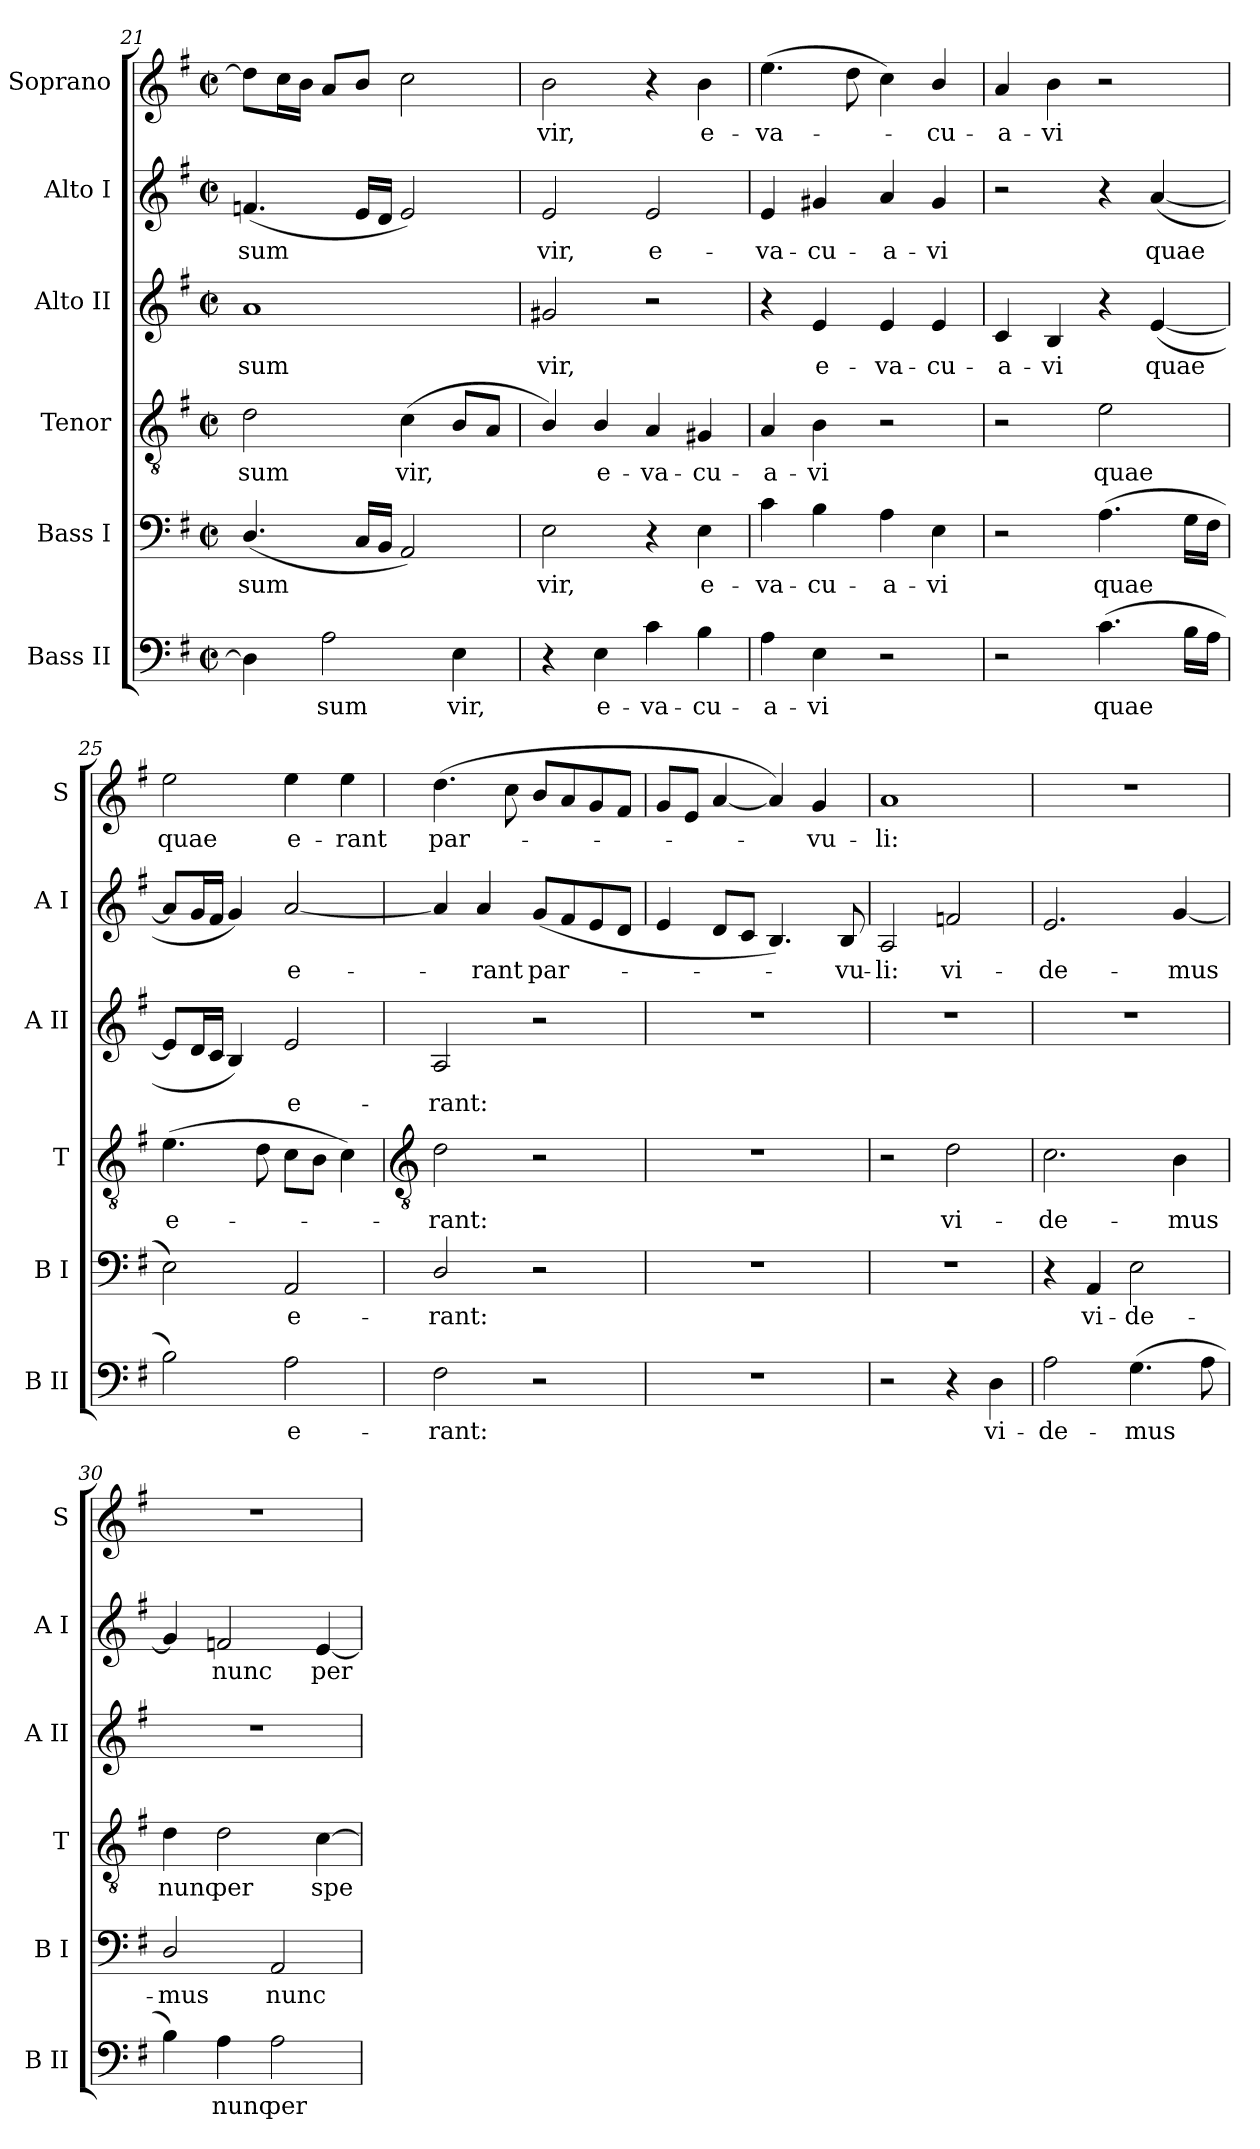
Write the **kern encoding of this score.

**kern	**text	**kern	**text	**kern	**text	**kern	**text	**kern	**text	**kern	**text
*part6	*part6	*part5	*part5	*part4	*part4	*part3	*part3	*part2	*part2	*part1	*part1
*staff6	*staff6	*staff5	*staff5	*staff4	*staff4	*staff3	*staff3	*staff2	*staff2	*staff1	*staff1
*I"Bass II	*	*I"Bass I	*	*I"Tenor	*	*I"Alto II	*	*I"Alto I	*	*I"Soprano	*
*I'B II	*	*I'B I	*	*I'T	*	*I'A II	*	*I'A I	*	*I'S	*
*clefF4	*	*clefF4	*	*clefGv2	*	*clefG2	*	*clefG2	*	*clefG2	*
*k[f#]	*	*k[f#]	*	*k[f#]	*	*k[f#]	*	*k[f#]	*	*k[f#]	*
*G:	*	*G:	*	*G:	*	*G:	*	*G:	*	*G:	*
*M2/2	*	*M2/2	*	*M2/2	*	*M2/2	*	*M2/2	*	*M2/2	*
*met(c|)	*	*met(c|)	*	*met(c|)	*	*met(c|)	*	*met(c|)	*	*met(c|)	*
=21	=21	=21	=21	=21	=21	=21	=21	=21	=21	=21	=21
!	!	!	!LO:LY:b	!	!LO:LY:b	!	!LO:LY:b	!	!LO:LY:b	!	!
4D]	.	(<4.D/	sum	2d	sum	1a	sum	(<4.fn	sum	8ddL]	.
.	.	.	.	.	.	.	.	.	.	16ccL	.
.	.	.	.	.	.	.	.	.	.	16bJJ	.
!	!LO:LY:b	!	!	!	!	!	!	!	!	!	!
2A	sum	.	.	.	.	.	.	.	.	8aL	.
.	.	16CLL	.	.	.	.	.	16eLL	.	8bJ	.
.	.	16BBJJ	.	.	.	.	.	16dJJ	.	.	.
!	!	!	!	!	!LO:LY:b	!	!	!	!	!	!
.	.	2AA)	.	(<4c	vir,	.	.	2e)	.	2cc	.
!	!LO:LY:b	!	!	!	!	!	!	!	!	!	!
4E	vir,	.	.	8BL	.	.	.	.	.	.	.
.	.	.	.	8AJ	.	.	.	.	.	.	.
=22	=22	=22	=22	=22	=22	=22	=22	=22	=22	=22	=22
!	!	!	!LO:LY:b	!	!	!	!LO:LY:b	!	!LO:LY:b	!	!LO:LY:b
4r	.	2E	vir,	4B/)	.	2g#X	vir,	2e	vir,	2b	vir,
!	!LO:LY:b	!	!	!	!LO:LY:b	!	!	!	!	!	!
4E	e-	.	.	4B/	e-	.	.	.	.	.	.
!	!LO:LY:b	!	!	!	!LO:LY:b	!	!	!	!LO:LY:b	!	!
4c	-va-	4r	.	4A	-va-	2r	.	2e	e-	4r	.
!	!LO:LY:b	!	!LO:LY:b	!	!LO:LY:b	!	!	!	!	!	!LO:LY:b
4B	-cu-	4E	e-	4G#X	-cu-	.	.	.	.	4b	e-
=23	=23	=23	=23	=23	=23	=23	=23	=23	=23	=23	=23
!	!LO:LY:b	!	!LO:LY:b	!	!LO:LY:b	!	!	!	!LO:LY:b	!	!LO:LY:b
4A	-a-	4c	-va-	4A	-a-	4r	.	4e	-va-	(>4.ee	-va-
!	!LO:LY:b	!	!LO:LY:b	!	!LO:LY:b	!	!LO:LY:b	!	!LO:LY:b	!	!
4E	-vi	4B	-cu-	4B	-vi	4e	e-	4g#X	-cu-	.	.
.	.	.	.	.	.	.	.	.	.	8dd	.
!	!	!	!LO:LY:b	!	!	!	!LO:LY:b	!	!LO:LY:b	!	!
2r	.	4A	-a-	2r	.	4e	-va-	4a	-a-	4cc)	.
!	!	!	!LO:LY:b	!	!	!	!LO:LY:b	!	!LO:LY:b	!	!LO:LY:b
.	.	4E	-vi	.	.	4e	-cu-	4g#	-vi	4b/	cu-
=24	=24	=24	=24	=24	=24	=24	=24	=24	=24	=24	=24
!	!	!	!	!	!	!	!LO:LY:b	!	!	!	!LO:LY:b
2r	.	2r	.	2r	.	4c	-a-	2r	.	4a	-a-
!	!	!	!	!	!	!	!LO:LY:b	!	!	!	!LO:LY:b
.	.	.	.	.	.	4B	-vi	.	.	4b	-vi
!	!LO:LY:b	!	!LO:LY:b	!	!LO:LY:b	!	!	!	!	!	!
(>4.c	quae	(>4.A	quae	2e	quae	4r	.	4r	.	2r	.
!	!	!	!	!	!	!	!LO:LY:b	!	!LO:LY:b	!	!
.	.	.	.	.	.	(<[4e	quae	(<[4a	quae	.	.
16BLL	.	16GLL	.	.	.	.	.	.	.	.	.
16AJJ	.	16F#JJ	.	.	.	.	.	.	.	.	.
=25	=25	=25	=25	=25	=25	=25	=25	=25	=25	=25	=25
!	!	!	!	!	!LO:LY:b	!	!	!	!	!	!LO:LY:b
2B)	.	2E)	.	(>4.e	e-	8eL]	.	8aL]	.	2ee	quae
.	.	.	.	.	.	16dL	.	16gL	.	.	.
.	.	.	.	.	.	16cJJ	.	16f#JJ	.	.	.
.	.	.	.	.	.	4B)	.	4g)	.	.	.
.	.	.	.	8d	.	.	.	.	.	.	.
!	!LO:LY:b	!	!LO:LY:b	!	!	!	!LO:LY:b	!	!LO:LY:b	!	!LO:LY:b
2A	e-	2AA	e-	8cL	.	2e	e-	[2a	e-	4ee	e-
.	.	.	.	8BJ	.	.	.	.	.	.	.
!	!	!	!	!	!	!	!	!	!	!	!LO:LY:b
.	.	.	.	4c)	.	.	.	.	.	4ee	-rant
!!LO:LB:g=z
=26	=26	=26	=26	=26	=26	=26	=26	=26	=26	=26	=26
*	*	*	*	*clefGv2	*	*	*	*	*	*	*
!	!LO:LY:b	!	!LO:LY:b	!	!LO:LY:b	!	!LO:LY:b	!	!	!	!LO:LY:b
2F#	-rant:	2D/	-rant:	2d	rant:	2A	-rant:	4a]	.	(<4.dd	par-
!	!	!	!	!	!	!	!	!	!LO:LY:b	!	!
.	.	.	.	.	.	.	.	4a	rant	.	.
.	.	.	.	.	.	.	.	.	.	8cc	.
!	!	!	!	!	!	!	!	!	!LO:LY:b	!	!
2r	.	2r	.	2r	.	2r	.	(<8gL	par-	8bL	.
.	.	.	.	.	.	.	.	8f#	.	8a	.
.	.	.	.	.	.	.	.	8e	.	8g	.
.	.	.	.	.	.	.	.	8dJ	.	8f#J	.
=27	=27	=27	=27	=27	=27	=27	=27	=27	=27	=27	=27
1r	.	1r	.	1r	.	1r	.	4e	.	8gL	.
.	.	.	.	.	.	.	.	.	.	8eJ	.
.	.	.	.	.	.	.	.	8dL	.	[4a	.
.	.	.	.	.	.	.	.	8cJ	.	.	.
.	.	.	.	.	.	.	.	4.B)	.	4a])	.
!	!	!	!	!	!	!	!	!	!	!	!LO:LY:b
.	.	.	.	.	.	.	.	.	.	4g	vu-
!	!	!	!	!	!	!	!	!	!LO:LY:b	!	!
.	.	.	.	.	.	.	.	8B	vu-	.	.
=28	=28	=28	=28	=28	=28	=28	=28	=28	=28	=28	=28
!	!	!	!	!	!	!	!	!	!LO:LY:b	!	!LO:LY:b
2r	.	1r	.	2r	.	1r	.	2A	-li:	1a	-li:
!	!	!	!	!	!LO:LY:b	!	!	!	!LO:LY:b	!	!
4r	.	.	.	2d	vi-	.	.	2fn	vi-	.	.
!	!LO:LY:b	!	!	!	!	!	!	!	!	!	!
4D	vi-	.	.	.	.	.	.	.	.	.	.
=29	=29	=29	=29	=29	=29	=29	=29	=29	=29	=29	=29
!	!LO:LY:b	!	!	!	!LO:LY:b	!	!	!	!LO:LY:b	!	!
2A	-de-	4r	.	2.c	-de-	1r	.	2.e	-de-	1r	.
!	!	!	!LO:LY:b	!	!	!	!	!	!	!	!
.	.	4AA	vi-	.	.	.	.	.	.	.	.
!	!LO:LY:b	!	!LO:LY:b	!	!	!	!	!	!	!	!
(>4.G	-mus	2E	-de-	.	.	.	.	.	.	.	.
!	!	!	!	!	!LO:LY:b	!	!	!	!LO:LY:b	!	!
.	.	.	.	4B	-mus	.	.	[4g	-mus	.	.
8A	.	.	.	.	.	.	.	.	.	.	.
=30	=30	=30	=30	=30	=30	=30	=30	=30	=30	=30	=30
!	!	!	!LO:LY:b	!	!LO:LY:b	!	!	!	!	!	!
4B)	.	2D/	-mus	4d	nunc	1r	.	4g]	.	1r	.
!	!LO:LY:b	!	!	!	!LO:LY:b	!	!	!	!LO:LY:b	!	!
4A	nunc	.	.	2d	per	.	.	2fn	nunc	.	.
!	!LO:LY:b	!	!LO:LY:b	!	!	!	!	!	!	!	!
2A	per	2AA	nunc	.	.	.	.	.	.	.	.
!	!	!	!	!	!LO:LY:b	!	!	!	!LO:LY:b	!	!
.	.	.	.	[4c	spe-	.	.	[4e	per	.	.
=	=	=	=	=	=	=	=	=	=	=	=
*-	*-	*-	*-	*-	*-	*-	*-	*-	*-	*-	*-
